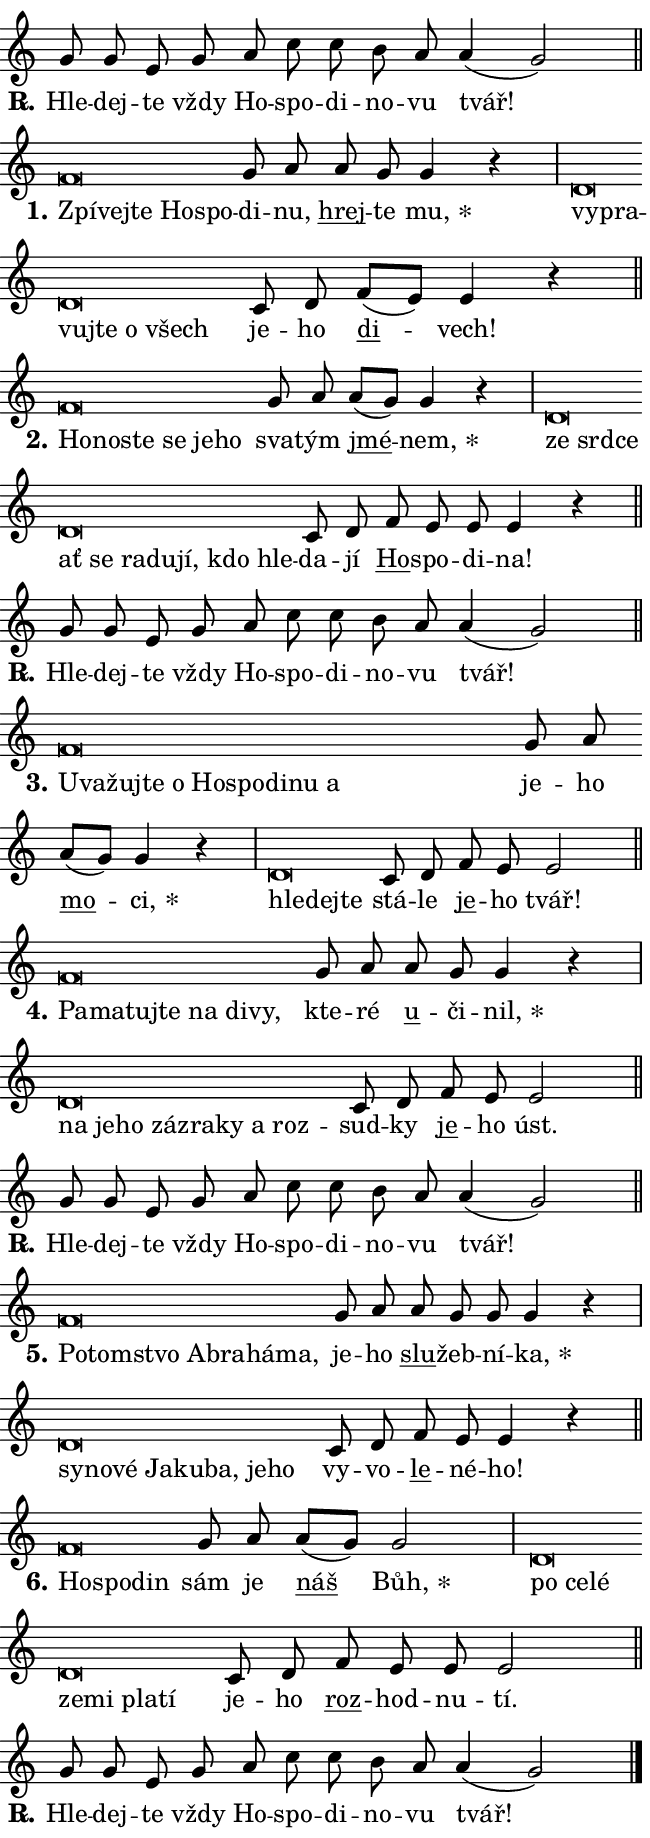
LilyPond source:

\version "2.24.0"
\header { tagline = "" }
\paper {
  indent = 0\cm
  top-margin = 0\cm
  right-margin = 0.13\cm % to fit lyric hyphens
  bottom-margin = 0\cm
  left-margin = 0\cm
  paper-width = 11\cm
  page-breaking = #ly:one-page-breaking
  system-system-spacing.basic-distance = #11
  score-system-spacing.basic-distance = #11
  ragged-last = ##f
}


%% Author: Thomas Morley
%% https://lists.gnu.org/archive/html/lilypond-user/2020-05/msg00002.html
#(define (line-position grob)
"Returns position of @var[grob} in current system:
   @code{'start}, if at first time-step
   @code{'end}, if at last time-step
   @code{'middle} otherwise
"
  (let* ((col (ly:item-get-column grob))
         (ln (ly:grob-object col 'left-neighbor))
         (rn (ly:grob-object col 'right-neighbor))
         (col-to-check-left (if (ly:grob? ln) ln col))
         (col-to-check-right (if (ly:grob? rn) rn col))
         (break-dir-left
           (and
             (ly:grob-property col-to-check-left 'non-musical #f)
             (ly:item-break-dir col-to-check-left)))
         (break-dir-right
           (and
             (ly:grob-property col-to-check-right 'non-musical #f)
             (ly:item-break-dir col-to-check-right))))
        (cond ((eqv? 1 break-dir-left) 'start)
              ((eqv? -1 break-dir-right) 'end)
              (else 'middle))))

#(define (tranparent-at-line-position vctor)
  (lambda (grob)
  "Relying on @code{line-position} select the relevant enry from @var{vctor}.
Used to determine transparency,"
    (case (line-position grob)
      ((end) (not (vector-ref vctor 0)))
      ((middle) (not (vector-ref vctor 1)))
      ((start) (not (vector-ref vctor 2))))))

noteHeadBreakVisibility =
#(define-music-function (break-visibility)(vector?)
"Makes @code{NoteHead}s transparent relying on @var{break-visibility}"
#{
  \override NoteHead.transparent =
    #(tranparent-at-line-position break-visibility)
#})

#(define delete-ledgers-for-transparent-note-heads
  (lambda (grob)
    "Reads whether a @code{NoteHead} is transparent.
If so this @code{NoteHead} is removed from @code{'note-heads} from
@var{grob}, which is supposed to be @code{LedgerLineSpanner}.
As a result ledgers are not printed for this @code{NoteHead}"
    (let* ((nhds-array (ly:grob-object grob 'note-heads))
           (nhds-list
             (if (ly:grob-array? nhds-array)
                 (ly:grob-array->list nhds-array)
                 '()))
           ;; Relies on the transparent-property being done before
           ;; Staff.LedgerLineSpanner.after-line-breaking is executed.
           ;; This is fragile ...
           (to-keep
             (remove
               (lambda (nhd)
                 (ly:grob-property nhd 'transparent #f))
               nhds-list)))
      ;; TODO find a better method to iterate over grob-arrays, similiar
      ;; to filter/remove etc for lists
      ;; For now rebuilt from scratch
      (set! (ly:grob-object grob 'note-heads)  '())
      (for-each
        (lambda (nhd)
          (ly:pointer-group-interface::add-grob grob 'note-heads nhd))
        to-keep))))

squashNotes = {
  \override NoteHead.X-extent = #'(-0.2 . 0.2)
  \override NoteHead.Y-extent = #'(-0.75 . 0)
  \override NoteHead.stencil =
    #(lambda (grob)
       (let ((pos (ly:grob-property grob 'staff-position)))
         (begin
           (if (< pos -7) (display "ERROR: Lower brevis then expected\n") (display ""))
           (if (<= pos -6) ly:text-interface::print ly:note-head::print))))
}
unSquashNotes = {
  \revert NoteHead.X-extent
  \revert NoteHead.Y-extent
  \revert NoteHead.stencil
}

hideNotes = \noteHeadBreakVisibility #begin-of-line-visible
unHideNotes = \noteHeadBreakVisibility #all-visible

% work-around for resetting accidentals
% https://lilypond.org/doc/v2.23/Documentation/notation/displaying-rhythms#unmetered-music
cadenzaMeasure = {
  \cadenzaOff
  \partial 1024 s1024
  \cadenzaOn
}

#(define-markup-command (accent layout props text) (markup?)
  "Underline accented syllable"
  (interpret-markup layout props
    #{\markup \override #'(offset . 4.3) \underline { #text }#}))

responsum = \markup \concat {
  "R" \hspace #-1.05 \path #0.1 #'((moveto 0 0.07) (lineto 0.9 0.8)) \hspace #0.05 "."
}

spaceSize = #0.6828661417322834 % exact space size for TeX Gyre Schola

\layout {
  \context {
    \Staff
    \remove "Time_signature_engraver"
    \override LedgerLineSpanner.after-line-breaking = #delete-ledgers-for-transparent-note-heads
  }
  \context {
    \Lyrics {
      \override LyricSpace.minimum-distance = \spaceSize
      \override LyricText.font-name = #"TeX Gyre Schola"
      \override LyricText.font-size = 1
      \override StanzaNumber.font-name = #"TeX Gyre Schola Bold"
      \override StanzaNumber.font-size = 1
    }
  }
  \context {
    \Score 
    \override NoteHead.text =
      #(lambda (grob) 
        (let ((pos (ly:grob-property grob 'staff-position)))
          #{\markup {
            \combine
              \halign #-0.55 \raise #(if (= pos -6) 0 0.5) \override #'(thickness . 2) \draw-line #'(3.2 . 0)
              \musicglyph "noteheads.sM1"
          }#}))
  }
}

% magnetic-lyrics.ily
%
%   written by
%     Jean Abou Samra <jean@abou-samra.fr>
%     Werner Lemberg <wl@gnu.org>
%
%   adapted by
%     Jiri Hon <jiri.hon@gmail.com>
%
% Version 2022-Apr-15

% https://www.mail-archive.com/lilypond-user@gnu.org/msg149350.html

#(define (Left_hyphen_pointer_engraver context)
   "Collect syllable-hyphen-syllable occurrences in lyrics and store
them in properties.  This engraver only looks to the left.  For
example, if the lyrics input is @code{foo -- bar}, it does the
following.

@itemize @bullet
@item
Set the @code{text} property of the @code{LyricHyphen} grob between
@q{foo} and @q{bar} to @code{foo}.

@item
Set the @code{left-hyphen} property of the @code{LyricText} grob with
text @q{foo} to the @code{LyricHyphen} grob between @q{foo} and
@q{bar}.
@end itemize

Use this auxiliary engraver in combination with the
@code{lyric-@/text::@/apply-@/magnetic-@/offset!} hook."
   (let ((hyphen #f)
         (text #f))
     (make-engraver
      (acknowledgers
       ((lyric-syllable-interface engraver grob source-engraver)
        (set! text grob)))
      (end-acknowledgers
       ((lyric-hyphen-interface engraver grob source-engraver)
        ;(when (not (grob::has-interface grob 'lyric-space-interface))
          (set! hyphen grob)));)
      ((stop-translation-timestep engraver)
       (when (and text hyphen)
         (ly:grob-set-object! text 'left-hyphen hyphen))
       (set! text #f)
       (set! hyphen #f)))))

#(define (lyric-text::apply-magnetic-offset! grob)
   "If the space between two syllables is less than the value in
property @code{LyricText@/.details@/.squash-threshold}, move the right
syllable to the left so that it gets concatenated with the left
syllable.

Use this function as a hook for
@code{LyricText@/.after-@/line-@/breaking} if the
@code{Left_@/hyphen_@/pointer_@/engraver} is active."
   (let ((hyphen (ly:grob-object grob 'left-hyphen #f)))
     (when hyphen
       (let ((left-text (ly:spanner-bound hyphen LEFT)))
         (when (grob::has-interface left-text 'lyric-syllable-interface)
           (let* ((common (ly:grob-common-refpoint grob left-text X))
                  (this-x-ext (ly:grob-extent grob common X))
                  (left-x-ext
                   (begin
                     ;; Trigger magnetism for left-text.
                     (ly:grob-property left-text 'after-line-breaking)
                     (ly:grob-extent left-text common X)))
                  ;; `delta` is the gap width between two syllables.
                  (delta (- (interval-start this-x-ext)
                            (interval-end left-x-ext)))
                  (details (ly:grob-property grob 'details))
                  (threshold (assoc-get 'squash-threshold details 0.2)))
             (when (< delta threshold)
               (let* (;; We have to manipulate the input text so that
                      ;; ligatures crossing syllable boundaries are not
                      ;; disabled.  For languages based on the Latin
                      ;; script this is essentially a beautification.
                      ;; However, for non-Western scripts it can be a
                      ;; necessity.
                      (lt (ly:grob-property left-text 'text))
                      (rt (ly:grob-property grob 'text))
                      (is-space (grob::has-interface hyphen 'lyric-space-interface))
                      (space (if is-space " " ""))
                      (extra-delta (if is-space spaceSize 0))
                      ;; Append new syllable.
                      (ltrt-space (if (and (string? lt) (string? rt))
                                (string-append lt space rt)
                                (make-concat-markup (list lt space rt))))
                      ;; Right-align `ltrt` to the right side.
                      (ltrt-space-markup (grob-interpret-markup
                               grob
                               (make-translate-markup
                                (cons (interval-length this-x-ext) 0)
                                (make-right-align-markup ltrt-space)))))
                 (begin
                   ;; Don't print `left-text`.
                   (ly:grob-set-property! left-text 'stencil #f)
                   ;; Set text and stencil (which holds all collected
                   ;; syllables so far) and shift it to the left.
                   (ly:grob-set-property! grob 'text ltrt-space)
                   (ly:grob-set-property! grob 'stencil ltrt-space-markup)
                   (ly:grob-translate-axis! grob (- (- delta extra-delta)) X))))))))))


#(define (lyric-hyphen::displace-bounds-first grob)
   ;; Make very sure this callback isn't triggered too early.
   (let ((left (ly:spanner-bound grob LEFT))
         (right (ly:spanner-bound grob RIGHT)))
     (ly:grob-property left 'after-line-breaking)
     (ly:grob-property right 'after-line-breaking)
     (ly:lyric-hyphen::print grob)))

squashThreshold = #0.4

\layout {
  \context {
    \Lyrics
    \consists #Left_hyphen_pointer_engraver
    \override LyricText.after-line-breaking =
      #lyric-text::apply-magnetic-offset!
    \override LyricHyphen.stencil = #lyric-hyphen::displace-bounds-first
    \override LyricText.details.squash-threshold = \squashThreshold
    \override LyricHyphen.minimum-distance = 0
    \override LyricHyphen.minimum-length = \squashThreshold
  }
}

squashText = \override LyricText.details.squash-threshold = 9999
unSquashText = \override LyricText.details.squash-threshold = \squashThreshold

leftText = \override LyricText.self-alignment-X = #LEFT
unLeftText = \revert LyricText.self-alignment-X

starOffset = #(lambda (grob) 
                (let ((x_offset (ly:self-alignment-interface::aligned-on-x-parent grob)))
                  (if (= x_offset 0) 0 (+ x_offset 1.2))))

star = #(define-music-function (syllable)(string?)
"Append star separator at the end of a syllable"
#{
  \once \override LyricText.X-offset = #starOffset
  \lyricmode { \markup {
    #syllable
    \override #'((font-name . "TeX Gyre Schola Bold")) \hspace #0.2 \lower #0.65 \larger "*"
  } }
#})

starAccent = #(define-music-function (syllable)(string?)
"Append star separator at the end of a syllable and make accent"
#{
  \once \override LyricText.X-offset = #starOffset
  \lyricmode { \markup {
    \accent #syllable
    \override #'((font-name . "TeX Gyre Schola Bold")) \hspace #0.2 \lower #0.65 \larger "*"
  } }
#})

breath = #(define-music-function (syllable)(string?)
"Append breathing indicator at the end of a syllable"
#{
  \lyricmode { \markup { #syllable "+" } }
#})

optionalBreath = #(define-music-function (syllable)(string?)
"Append optional breathing indicator at the end of a syllable"
#{
  \lyricmode { \markup { #syllable "(+)" } }
#})


\score {
    <<
        \new Voice = "melody" { \cadenzaOn \key c \major \relative { g'8 g e g \bar "" a c c \bar "" b a a4( g2) \cadenzaMeasure \bar "||" \break } }
        \new Lyrics \lyricsto "melody" { \lyricmode { \set stanza = \responsum
Hle -- dej -- te vždy Ho -- spo -- di -- no -- vu tvář! } }
    >>
    \layout {}
}

\score {
    <<
        \new Voice = "melody" { \cadenzaOn \key c \major \relative { \squashNotes f'\breve*1/16 \hideNotes \breve*1/16 \bar "" \breve*1/16 \bar "" \breve*1/16 \breve*1/16 \bar "" \unHideNotes \unSquashNotes g8 a \bar "" a g g4 r \cadenzaMeasure \bar "|" \squashNotes d\breve*1/16 \hideNotes \breve*1/16 \bar "" \breve*1/16 \bar "" \breve*1/16 \bar "" \breve*1/16 \breve*1/16 \bar "" \unHideNotes \unSquashNotes c8 d \bar "" f[( e)] e4 r \cadenzaMeasure \bar "||" \break } }
        \new Lyrics \lyricsto "melody" { \lyricmode { \set stanza = "1."
\leftText Zpí -- \squashText vej -- te Ho -- spo -- \unLeftText \unSquashText di -- nu, \markup \accent hrej -- te \star mu, \leftText vy -- \squashText pra -- vuj -- te o všech \unLeftText \unSquashText je -- ho \markup \accent di -- vech! } }
    >>
    \layout {}
}

\score {
    <<
        \new Voice = "melody" { \cadenzaOn \key c \major \relative { \squashNotes f'\breve*1/16 \hideNotes \breve*1/16 \bar "" \breve*1/16 \bar "" \breve*1/16 \bar "" \breve*1/16 \breve*1/16 \bar "" \unHideNotes \unSquashNotes g8 a \bar "" a[( g)] g4 r \cadenzaMeasure \bar "|" \squashNotes d\breve*1/16 \hideNotes \breve*1/16 \bar "" \breve*1/16 \bar "" \breve*1/16 \bar "" \breve*1/16 \bar "" \breve*1/16 \bar "" \breve*1/16 \bar "" \breve*1/16 \bar "" \breve*1/16 \breve*1/16 \bar "" \unHideNotes \unSquashNotes c8 d \bar "" f e e e4 r \cadenzaMeasure \bar "||" \break } }
        \new Lyrics \lyricsto "melody" { \lyricmode { \set stanza = "2."
\leftText Ho -- \squashText no -- ste se je -- ho \unLeftText \unSquashText sva -- tým \markup \accent jmé -- \star nem, \leftText ze \squashText srd -- ce ať se ra -- du -- jí, kdo hle -- \unLeftText \unSquashText da -- jí \markup \accent Ho -- spo -- di -- na! } }
    >>
    \layout {}
}

\score {
    <<
        \new Voice = "melody" { \cadenzaOn \key c \major \relative { g'8 g e g \bar "" a c c \bar "" b a a4( g2) \cadenzaMeasure \bar "||" \break } }
        \new Lyrics \lyricsto "melody" { \lyricmode { \set stanza = \responsum
Hle -- dej -- te vždy Ho -- spo -- di -- no -- vu tvář! } }
    >>
    \layout {}
}

\score {
    <<
        \new Voice = "melody" { \cadenzaOn \key c \major \relative { \squashNotes f'\breve*1/16 \hideNotes \breve*1/16 \bar "" \breve*1/16 \bar "" \breve*1/16 \bar "" \breve*1/16 \bar "" \breve*1/16 \bar "" \breve*1/16 \bar "" \breve*1/16 \bar "" \breve*1/16 \breve*1/16 \bar "" \unHideNotes \unSquashNotes g8 a \bar "" a[( g)] g4 r \cadenzaMeasure \bar "|" \squashNotes d\breve*1/16 \hideNotes \breve*1/16 \breve*1/16 \bar "" \unHideNotes \unSquashNotes c8 d \bar "" f e e2 \cadenzaMeasure \bar "||" \break } }
        \new Lyrics \lyricsto "melody" { \lyricmode { \set stanza = "3."
\leftText U -- \squashText va -- žuj -- te o Ho -- spo -- di -- nu a \unLeftText \unSquashText je -- ho \markup \accent mo -- \star ci, \leftText hle -- \squashText dej -- te \unLeftText \unSquashText stá -- le \markup \accent je -- ho tvář! } }
    >>
    \layout {}
}

\score {
    <<
        \new Voice = "melody" { \cadenzaOn \key c \major \relative { \squashNotes f'\breve*1/16 \hideNotes \breve*1/16 \bar "" \breve*1/16 \bar "" \breve*1/16 \bar "" \breve*1/16 \bar "" \breve*1/16 \breve*1/16 \bar "" \unHideNotes \unSquashNotes g8 a \bar "" a g g4 r \cadenzaMeasure \bar "|" \squashNotes d\breve*1/16 \hideNotes \breve*1/16 \bar "" \breve*1/16 \bar "" \breve*1/16 \bar "" \breve*1/16 \bar "" \breve*1/16 \bar "" \breve*1/16 \breve*1/16 \bar "" \unHideNotes \unSquashNotes c8 d \bar "" f e e2 \cadenzaMeasure \bar "||" \break } }
        \new Lyrics \lyricsto "melody" { \lyricmode { \set stanza = "4."
\leftText Pa -- \squashText ma -- tuj -- te na di -- vy, \unLeftText \unSquashText kte -- ré \markup \accent u -- či -- \star nil, \leftText na \squashText je -- ho zá -- zra -- ky a roz -- \unLeftText \unSquashText sud -- ky \markup \accent je -- ho úst. } }
    >>
    \layout {}
}

\score {
    <<
        \new Voice = "melody" { \cadenzaOn \key c \major \relative { g'8 g e g \bar "" a c c \bar "" b a a4( g2) \cadenzaMeasure \bar "||" \break } }
        \new Lyrics \lyricsto "melody" { \lyricmode { \set stanza = \responsum
Hle -- dej -- te vždy Ho -- spo -- di -- no -- vu tvář! } }
    >>
    \layout {}
}

\score {
    <<
        \new Voice = "melody" { \cadenzaOn \key c \major \relative { \squashNotes f'\breve*1/16 \hideNotes \breve*1/16 \bar "" \breve*1/16 \bar "" \breve*1/16 \bar "" \breve*1/16 \bar "" \breve*1/16 \breve*1/16 \bar "" \unHideNotes \unSquashNotes g8 a \bar "" a g g g4 r \cadenzaMeasure \bar "|" \squashNotes d\breve*1/16 \hideNotes \breve*1/16 \bar "" \breve*1/16 \bar "" \breve*1/16 \bar "" \breve*1/16 \bar "" \breve*1/16 \bar "" \breve*1/16 \breve*1/16 \bar "" \unHideNotes \unSquashNotes c8 d \bar "" f e e4 r \cadenzaMeasure \bar "||" \break } }
        \new Lyrics \lyricsto "melody" { \lyricmode { \set stanza = "5."
\leftText Po -- \squashText tom -- stvo Ab -- ra -- há -- ma, \unLeftText \unSquashText je -- ho \markup \accent slu -- žeb -- ní -- \star ka, \leftText sy -- \squashText no -- vé Ja -- ku -- ba, je -- ho \unLeftText \unSquashText vy -- vo -- \markup \accent le -- né -- ho! } }
    >>
    \layout {}
}

\score {
    <<
        \new Voice = "melody" { \cadenzaOn \key c \major \relative { \squashNotes f'\breve*1/16 \hideNotes \breve*1/16 \breve*1/16 \bar "" \unHideNotes \unSquashNotes g8 a \bar "" a[( g)] g2 \cadenzaMeasure \bar "|" \squashNotes d\breve*1/16 \hideNotes \breve*1/16 \bar "" \breve*1/16 \bar "" \breve*1/16 \bar "" \breve*1/16 \bar "" \breve*1/16 \breve*1/16 \bar "" \unHideNotes \unSquashNotes c8 d \bar "" f e e e2 \cadenzaMeasure \bar "||" \break } }
        \new Lyrics \lyricsto "melody" { \lyricmode { \set stanza = "6."
\leftText Ho -- \squashText spo -- din \unLeftText \unSquashText sám je \markup \accent náš \star Bůh, \leftText po \squashText ce -- lé ze -- mi pla -- tí \unLeftText \unSquashText je -- ho \markup \accent roz -- hod -- nu -- tí. } }
    >>
    \layout {}
}

\score {
    <<
        \new Voice = "melody" { \cadenzaOn \key c \major \relative { g'8 g e g \bar "" a c c \bar "" b a a4( g2) \cadenzaMeasure \bar "||" \break } \bar "|." }
        \new Lyrics \lyricsto "melody" { \lyricmode { \set stanza = \responsum
Hle -- dej -- te vždy Ho -- spo -- di -- no -- vu tvář! } }
    >>
    \layout {}
}
